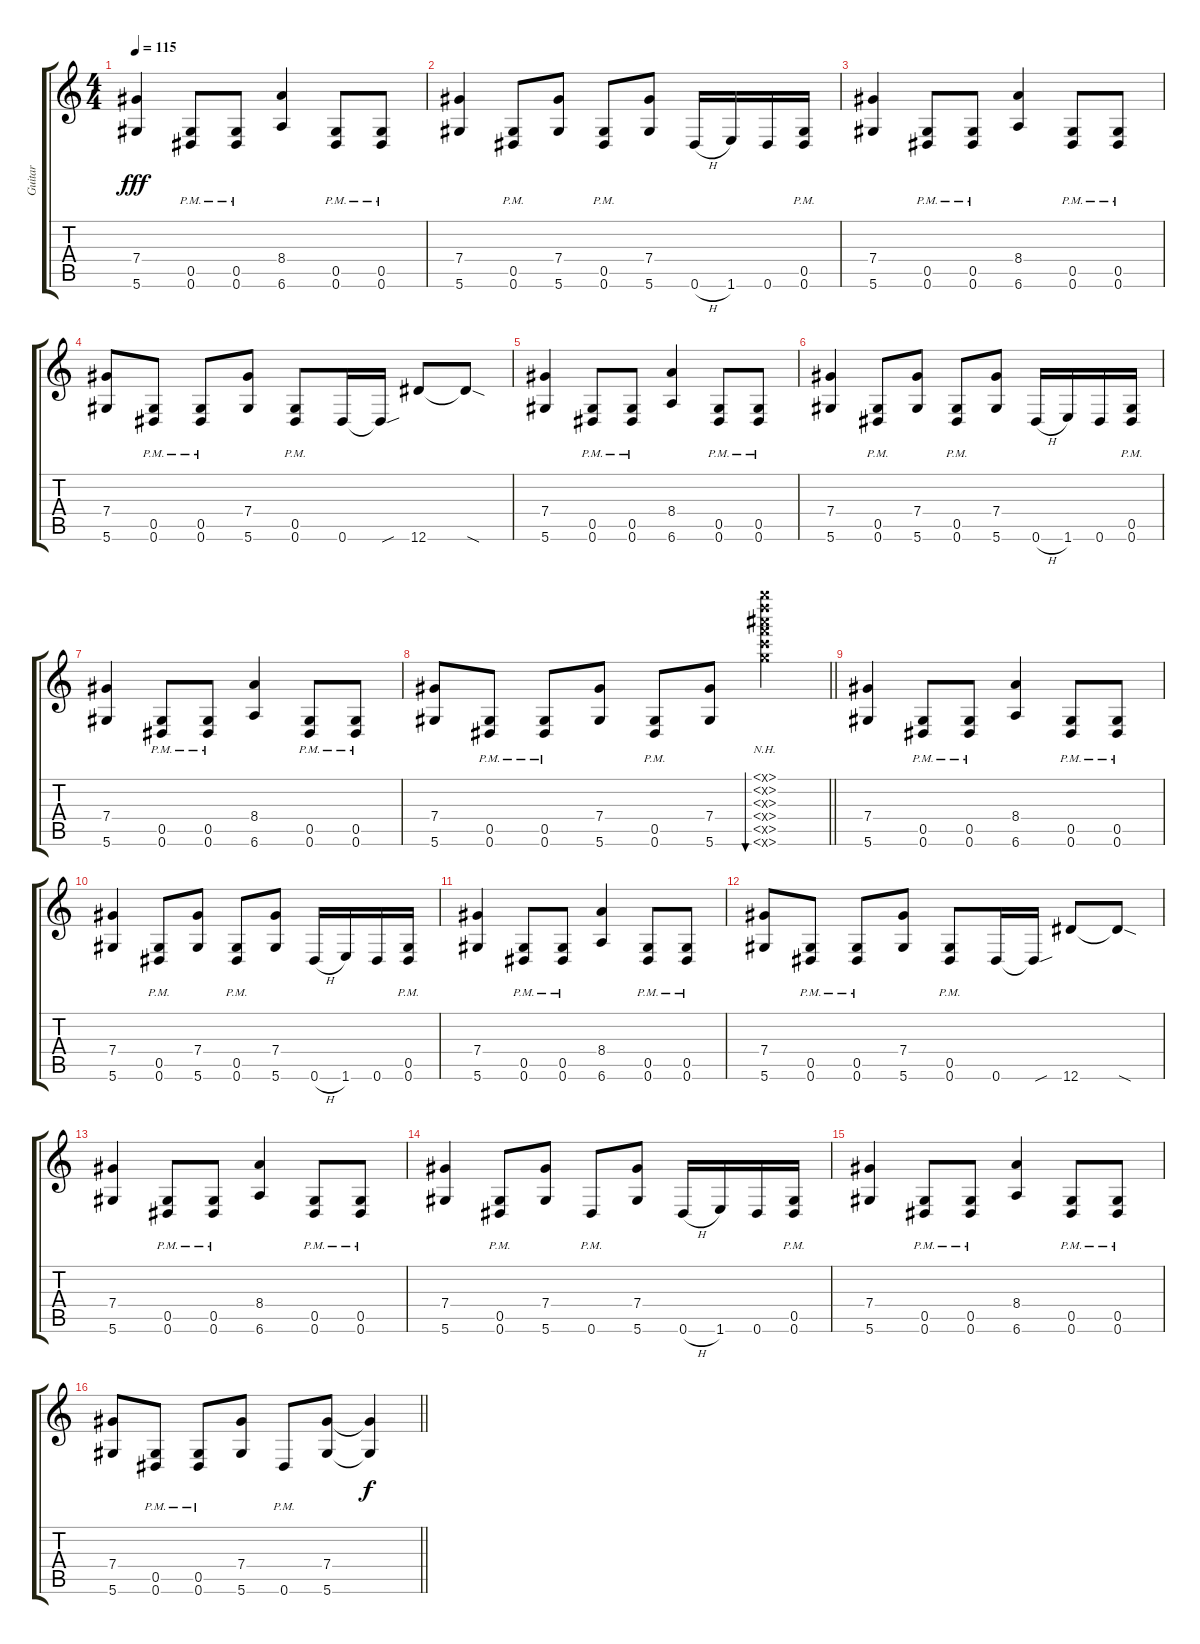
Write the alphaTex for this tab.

\track ("Guitar" "Guitar") {instrument electricguitarclean}
\staff {score tabs}
\tuning (Eb4 Bb3 Gb3 Db3 Ab2 Eb2) {hide}
\ts (4 4)
\section ("" "")
\tempo 115
\clef g2
\ks c
(7.4 5.6).4{dy fff} (0.5{pm} 0.6{pm}).8 (0.5{pm} 0.6{pm}).8 (8.4 6.6).4 (0.5{pm} 0.6{pm}).8 (0.5{pm} 0.6{pm}).8 |
(7.4 5.6).4 (0.5{pm} 0.6{pm}).8 (7.4 5.6).8 (0.5{pm} 0.6{pm}).8 (7.4 5.6).8 0.6{h}.16 1.6.16 0.6.16 (0.5{pm} 0.6{pm}).16 |
(7.4 5.6).4 (0.5{pm} 0.6{pm}).8 (0.5{pm} 0.6{pm}).8 (8.4 6.6).4 (0.5{pm} 0.6{pm}).8 (0.5{pm} 0.6{pm}).8 |
(7.4 5.6).8 (0.5{pm} 0.6{pm}).8 (0.5{pm} 0.6{pm}).8 (7.4 5.6).8 (0.5{pm} 0.6{pm}).8 0.6.16 0.6{sou t}.16 12.6.8 12.6{sod t}.8 |
(7.4 5.6).4 (0.5{pm} 0.6{pm}).8 (0.5{pm} 0.6{pm}).8 (8.4 6.6).4 (0.5{pm} 0.6{pm}).8 (0.5{pm} 0.6{pm}).8 |
(7.4 5.6).4 (0.5{pm} 0.6{pm}).8 (7.4 5.6).8 (0.5{pm} 0.6{pm}).8 (7.4 5.6).8 0.6{h}.16 1.6.16 0.6.16 (0.5{pm} 0.6{pm}).16 |
(7.4 5.6).4 (0.5{pm} 0.6{pm}).8 (0.5{pm} 0.6{pm}).8 (8.4 6.6).4 (0.5{pm} 0.6{pm}).8 (0.5{pm} 0.6{pm}).8 |
\barLineRight lightlight
(7.4 5.6).8 (0.5{pm} 0.6{pm}).8 (0.5{pm} 0.6{pm}).8 (7.4 5.6).8 (0.5{pm} 0.6{pm}).8 (7.4 5.6).8 (4.1{nh x} 4.2{nh x} 4.3{nh x} 4.4{nh x} 4.5{nh x} 4.6{nh x}).4{bu 480} |
(7.4 5.6).4 (0.5{pm} 0.6{pm}).8 (0.5{pm} 0.6{pm}).8 (8.4 6.6).4 (0.5{pm} 0.6{pm}).8 (0.5{pm} 0.6{pm}).8 |
(7.4 5.6).4 (0.5{pm} 0.6{pm}).8 (7.4 5.6).8 (0.5{pm} 0.6{pm}).8 (7.4 5.6).8 0.6{h}.16 1.6.16 0.6.16 (0.5{pm} 0.6{pm}).16 |
(7.4 5.6).4 (0.5{pm} 0.6{pm}).8 (0.5{pm} 0.6{pm}).8 (8.4 6.6).4 (0.5{pm} 0.6{pm}).8 (0.5{pm} 0.6{pm}).8 |
(7.4 5.6).8 (0.5{pm} 0.6{pm}).8 (0.5{pm} 0.6{pm}).8 (7.4 5.6).8 (0.5{pm} 0.6{pm}).8 0.6.16 0.6{sou t}.16 12.6.8 12.6{sod t}.8 |
(7.4 5.6).4 (0.5{pm} 0.6{pm}).8 (0.5{pm} 0.6{pm}).8 (8.4 6.6).4 (0.5{pm} 0.6{pm}).8 (0.5{pm} 0.6{pm}).8 |
(7.4 5.6).4 (0.5{pm} 0.6{pm}).8 (7.4 5.6).8 0.6{pm}.8 (7.4 5.6).8 0.6{h}.16 1.6.16 0.6.16 (0.5{pm} 0.6{pm}).16 |
(7.4 5.6).4 (0.5{pm} 0.6{pm}).8 (0.5{pm} 0.6{pm}).8 (8.4 6.6).4 (0.5{pm} 0.6{pm}).8 (0.5{pm} 0.6{pm}).8 |
\barLineRight lightlight
(7.4 5.6).8 (0.5{pm} 0.6{pm}).8 (0.5{pm} 0.6{pm}).8 (7.4 5.6).8 0.6{pm}.8 (7.4 5.6).8 (7.4{t} 5.6{t}).4{dy f}
